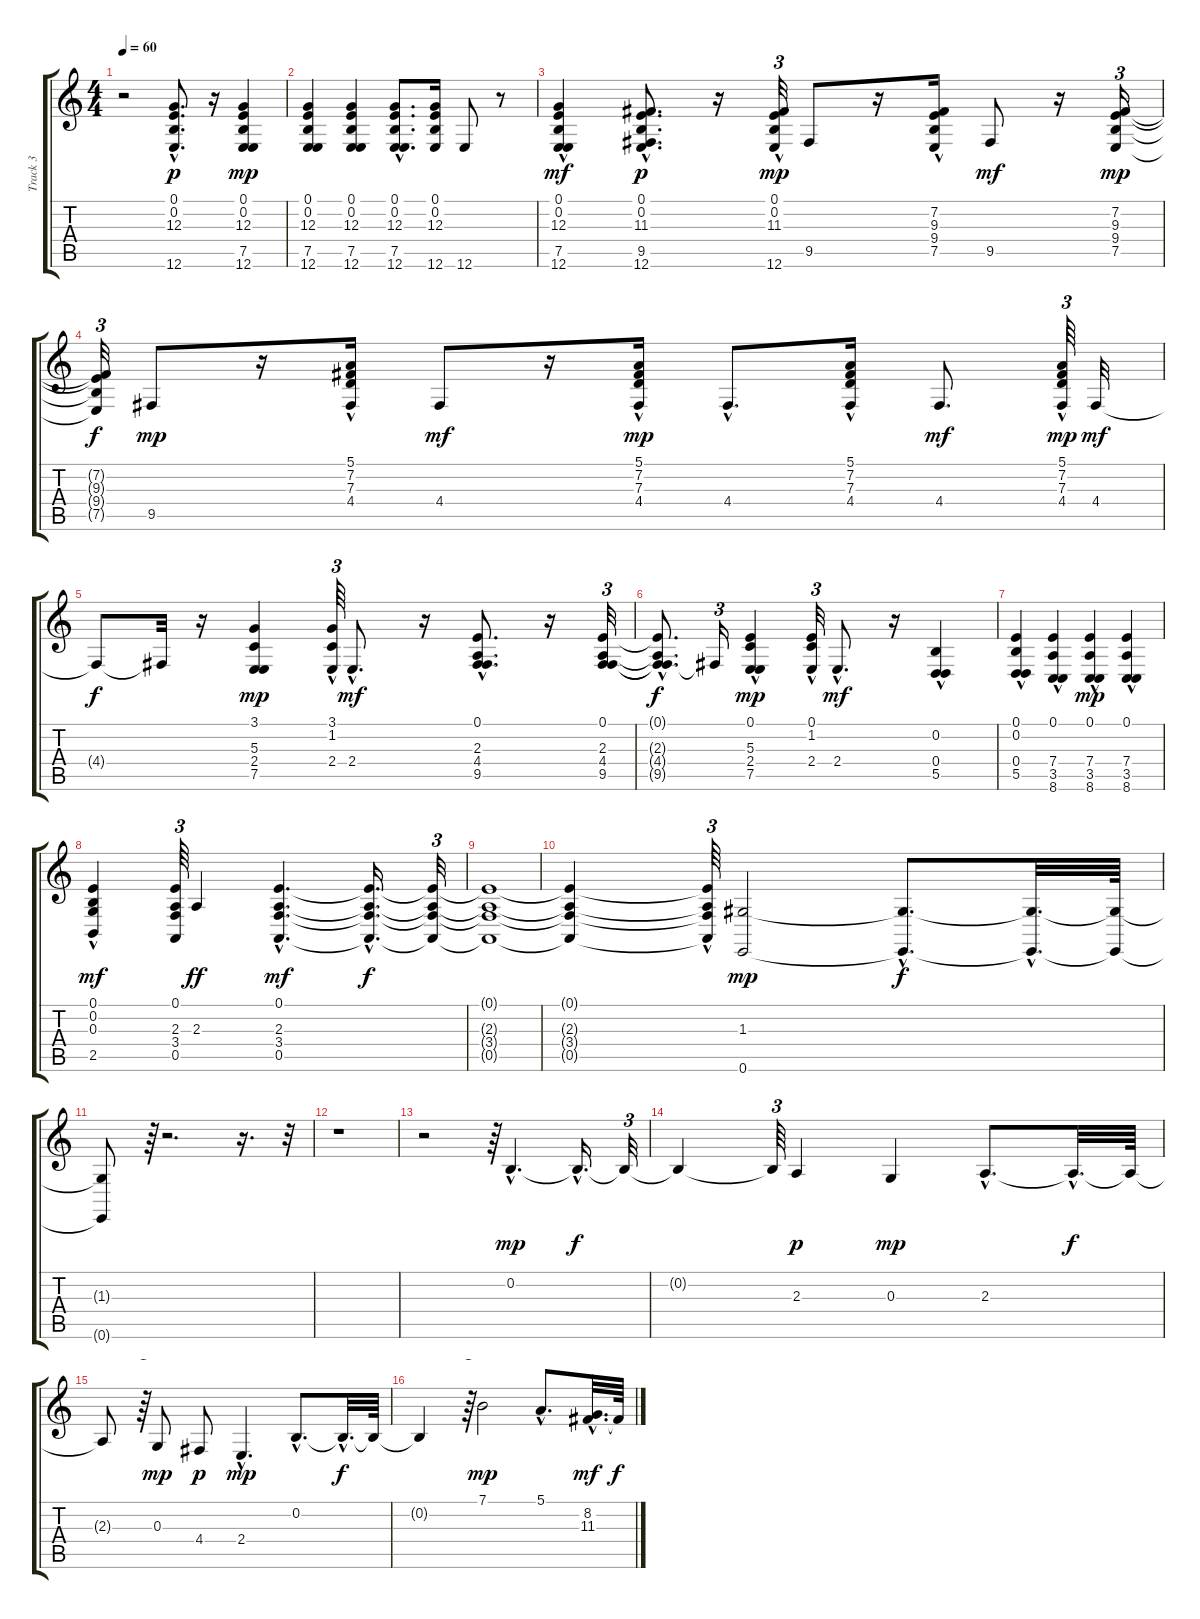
\track ("Track 3" "Track 3") {instrument stringensemble1}
\staff {score tabs}
\tuning (E4 B3 G3 D3 A2 E2) {hide}
\ts (4 4)
\tempo 60
\clef g2
\ks c
r.2{dy f} (0.1{hac} 0.2{hac} 12.3{hac} 12.6{hac}).8{d dy p} r.16 (0.1 0.2 12.3 7.5 12.6).4{dy mp} |
(0.1 0.2 12.3 7.5 12.6).4 (0.1 0.2 12.3 7.5 12.6).4 (0.1 0.2 12.3 7.5{hac} 12.6).8{d} (0.1 0.2 12.3 12.6).16 12.6.8 r.8 |
(0.1 0.2 12.3{hac} 7.5 12.6{hac}).4{dy mf} (0.1 0.2 11.3 9.5 12.6{hac}).8{d dy p} r.16 (0.1 0.2 11.3 12.6{hac}).32{tu (3 2) dy mp} 9.5.8 r.16 (7.2 9.3 9.4 7.5{hac}).16 9.5.8{dy mf} r.16 (7.2 9.3 9.4 7.5).16{tu (3 2) dy mp} |
(7.2{t} 9.3{t} 9.4{t} 7.5{t}).32{tu (3 2) dy f} 9.5.8{dy mp} r.16 (5.1{hac} 7.2 7.3 4.4).16 4.4.8{dy mf} r.16 (5.1 7.2 7.3{hac} 4.4).16{dy mp} 4.4{hac}.8{d} (5.1 7.2 7.3{hac} 4.4).16 4.4.8{d dy mf} (5.1{hac} 7.2{hac} 7.3{hac} 4.4).64{tu (3 2) dy mp} 4.4.32{dy mf} |
4.4{t}.8{dy f} 4.4{t}.32 r.16 (3.1 5.3 2.4 7.5).4{dy mp} (3.1 1.2{hac} 2.4).64{tu (3 2)} 2.4{hac}.8{d dy mf} r.16 (0.1{hac} 2.3{hac} 4.4{hac} 9.5{hac}).8{d} r.16 (0.1 2.3 4.4 9.5).32{tu (3 2)} |
(0.1{t} 2.3{t} 4.4{hac t} 9.5{t}).8{d dy f} 4.4{t}.16{tu (3 2)} (0.1{hac} 5.3{hac} 2.4 7.5).4{dy mp} (0.1{hac} 1.2{hac} 2.4).32{tu (3 2)} 2.4{hac}.8{d dy mf} r.16 (0.2{hac} 0.4 5.5{hac}).4 |
(0.1{hac} 0.2 0.4 5.5{hac}).4 (0.1{hac} 7.4{hac} 3.5 8.6{hac}).4 (0.1{hac} 7.4{hac} 3.5 8.6{hac}).4{dy mp} (0.1{hac} 7.4 3.5 8.6).4 |
(0.1 0.2 0.3{hac} 2.5).4{dy mf} (0.1 2.3 3.4 0.5).64{tu (3 2)} 2.3.4{dy ff} (0.1{hac} 2.3{hac} 3.4{hac} 0.5{hac}).4{d dy mf} (0.1{hac t} 2.3{hac t} 3.4{hac t} 0.5{hac t}).16{d dy f} (0.1{t} 2.3{t} 3.4{t} 0.5{t}).32{tu (3 2)} |
(0.1{t} 2.3{t} 3.4{t} 0.5{t}).1 |
(0.1{t} 2.3{t} 3.4{t} 0.5{t}).4 (0.1{hac t} 2.3{t} 3.4{t} 0.5{t}).64{tu (3 2)} (1.3 0.6).2{dy mp} (1.3{hac t} 0.6{hac t}).8{d dy f} (1.3{hac t} 0.6{hac t}).32{d} (1.3{t} 0.6{t}).64 |
(1.3{t} 0.6{t}).8 r.64{tu (3 2)} r.2{d} r.16{d} r.32{tu (3 2)} |
r.1 |
r.2 r.64{tu (3 2)} 0.2{hac}.4{d dy mp} 0.2{hac t}.16{d dy f} 0.2{t}.32{tu (3 2)} |
0.2{t}.4 0.2{t}.64{tu (3 2)} 2.3.4{dy p} 0.3.4{dy mp} 2.3{hac}.8{d} 2.3{hac t}.32{d dy f} 2.3{t}.64 |
2.3{t}.8 r.64{tu (3 2)} 0.3.8{dy mp} 4.4.8{dy p} 2.4{hac}.4{d dy mp} 0.2{hac}.8{d} 0.2{hac t}.32{d dy f} 0.2{t}.64 |
0.2{t}.4 r.64{tu (3 2)} 7.1.2{dy mp} 5.1{hac}.8{d} (8.2 11.3{hac}).32{d dy mf} 11.3{t}.64{dy f}
